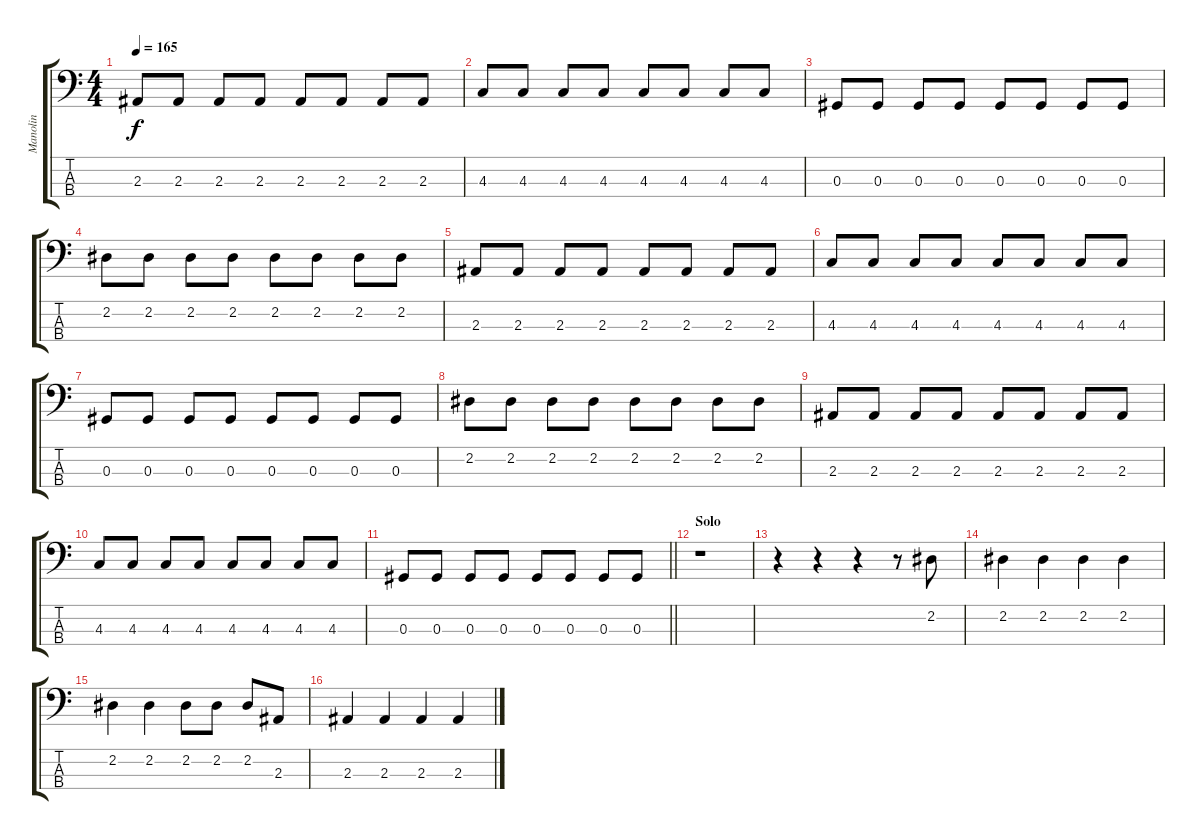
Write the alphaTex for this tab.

\track ("Manolin" "Manolin") {instrument electricbasspick}
\staff {score tabs}
\tuning (Gb2 Db2 Ab1 Eb1) {hide}
\ts (4 4)
\tempo 165
\clef f4
\ks c
2.3.8{dy f} 2.3.8 2.3.8 2.3.8 2.3.8 2.3.8 2.3.8 2.3.8 |
4.3.8 4.3.8 4.3.8 4.3.8 4.3.8 4.3.8 4.3.8 4.3.8 |
0.3.8 0.3.8 0.3.8 0.3.8 0.3.8 0.3.8 0.3.8 0.3.8 |
2.2.8 2.2.8 2.2.8 2.2.8 2.2.8 2.2.8 2.2.8 2.2.8 |
2.3.8 2.3.8 2.3.8 2.3.8 2.3.8 2.3.8 2.3.8 2.3.8 |
4.3.8 4.3.8 4.3.8 4.3.8 4.3.8 4.3.8 4.3.8 4.3.8 |
0.3.8 0.3.8 0.3.8 0.3.8 0.3.8 0.3.8 0.3.8 0.3.8 |
2.2.8 2.2.8 2.2.8 2.2.8 2.2.8 2.2.8 2.2.8 2.2.8 |
2.3.8 2.3.8 2.3.8 2.3.8 2.3.8 2.3.8 2.3.8 2.3.8 |
4.3.8 4.3.8 4.3.8 4.3.8 4.3.8 4.3.8 4.3.8 4.3.8 |
\barLineRight lightlight
0.3.8 0.3.8 0.3.8 0.3.8 0.3.8 0.3.8 0.3.8 0.3.8 |
\section ("" "Solo")
r.1 |
r.4 r.4 r.4 r.8 2.2.8 |
2.2.4 2.2.4 2.2.4 2.2.4 |
2.2.4 2.2.4 2.2.8 2.2.8 2.2.8 2.3.8 |
2.3.4 2.3.4 2.3.4 2.3.4
